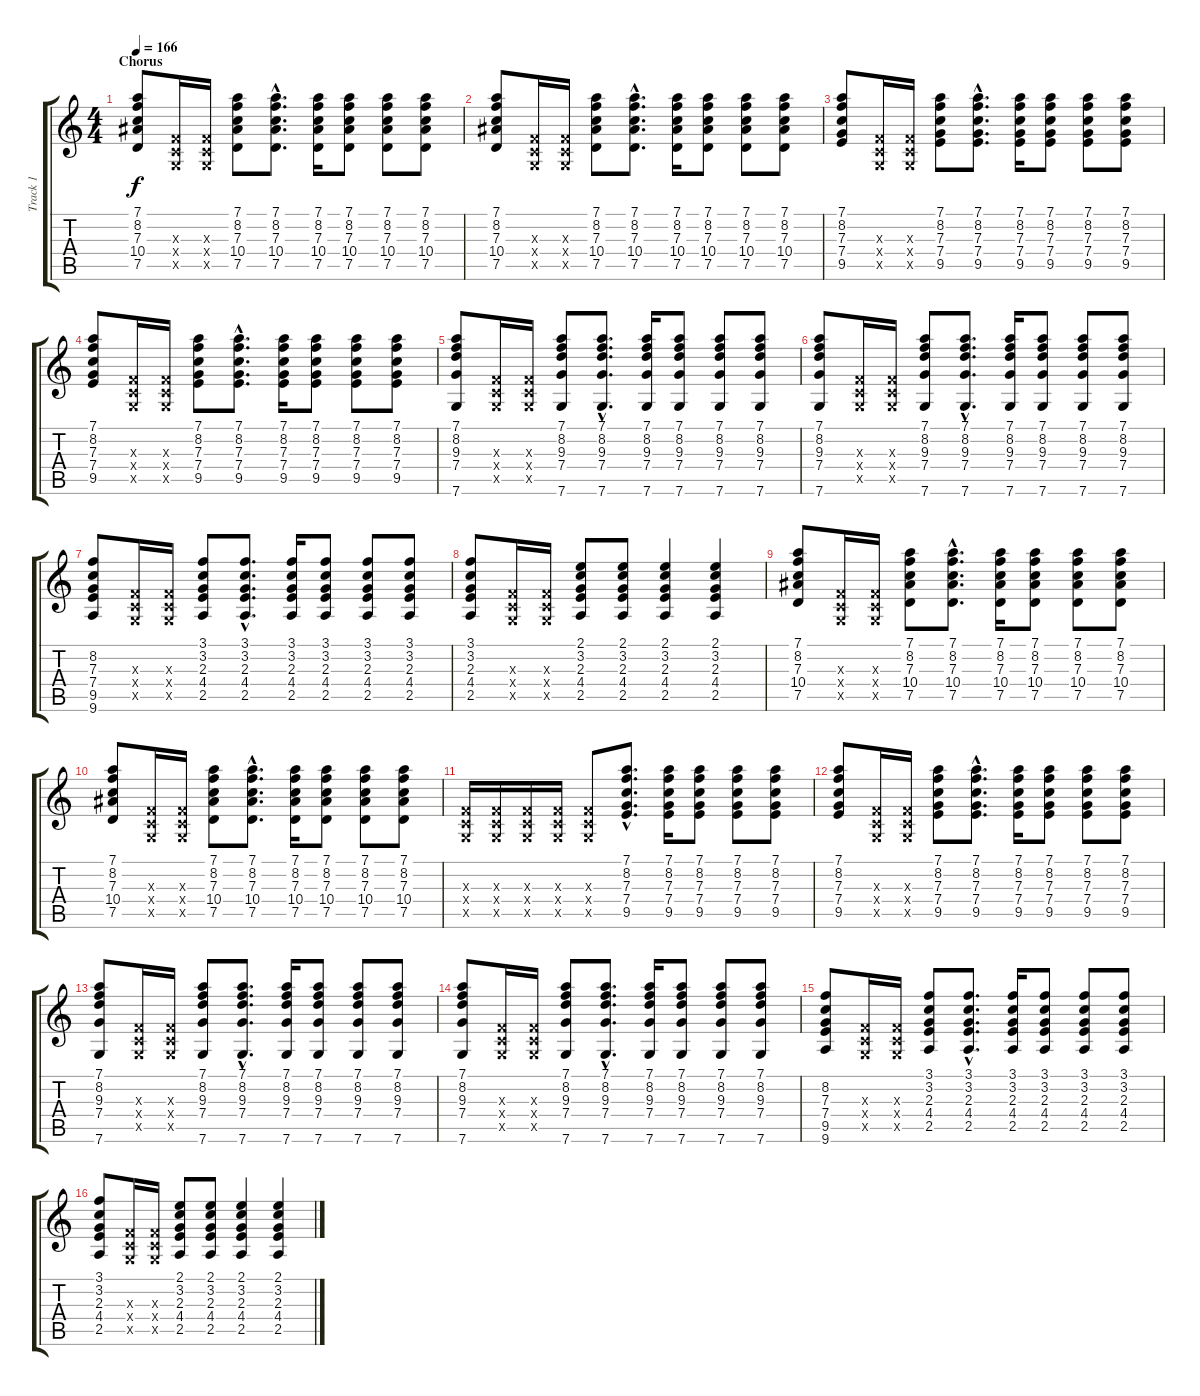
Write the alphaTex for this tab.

\track ("Track 1" "Track 1") {instrument electricguitarjazz}
\staff {score tabs}
\tuning (D4 A3 F3 C3 G2 C2) {hide}
\ts (4 4)
\section ("" "Chorus")
\tempo 166
\clef g2
\ks c
(7.1 8.2 7.3 10.4 7.5).8{dy f} (0.3{x} 0.4{x} 0.5{x}).16 (0.3{x} 0.4{x} 0.5{x}).16 (7.1 8.2 7.3 10.4 7.5).8 (7.1{hac} 8.2{hac} 7.3{hac} 10.4{hac} 7.5{hac}).8{d} (7.1 8.2 7.3 10.4 7.5).16 (7.1 8.2 7.3 10.4 7.5).8 (7.1 8.2 7.3 10.4 7.5).8 (7.1 8.2 7.3 10.4 7.5).8 |
(7.1 8.2 7.3 10.4 7.5).8 (0.3{x} 0.4{x} 0.5{x}).16 (0.3{x} 0.4{x} 0.5{x}).16 (7.1 8.2 7.3 10.4 7.5).8 (7.1{hac} 8.2{hac} 7.3{hac} 10.4{hac} 7.5{hac}).8{d} (7.1 8.2 7.3 10.4 7.5).16 (7.1 8.2 7.3 10.4 7.5).8 (7.1 8.2 7.3 10.4 7.5).8 (7.1 8.2 7.3 10.4 7.5).8 |
(7.1 8.2 7.3 7.4 9.5).8 (0.3{x} 0.4{x} 0.5{x}).16 (0.3{x} 0.4{x} 0.5{x}).16 (7.1 8.2 7.3 7.4 9.5).8 (7.1{hac} 8.2{hac} 7.3{hac} 7.4{hac} 9.5{hac}).8{d} (7.1 8.2 7.3 7.4 9.5).16 (7.1 8.2 7.3 7.4 9.5).8 (7.1 8.2 7.3 7.4 9.5).8 (7.1 8.2 7.3 7.4 9.5).8 |
(7.1 8.2 7.3 7.4 9.5).8 (0.3{x} 0.4{x} 0.5{x}).16 (0.3{x} 0.4{x} 0.5{x}).16 (7.1 8.2 7.3 7.4 9.5).8 (7.1{hac} 8.2{hac} 7.3{hac} 7.4{hac} 9.5{hac}).8{d} (7.1 8.2 7.3 7.4 9.5).16 (7.1 8.2 7.3 7.4 9.5).8 (7.1 8.2 7.3 7.4 9.5).8 (7.1 8.2 7.3 7.4 9.5).8 |
(7.1 8.2 9.3 7.4 7.6).8 (0.3{x} 0.4{x} 0.5{x}).16 (0.3{x} 0.4{x} 0.5{x}).16 (7.1 8.2 9.3 7.4 7.6).8 (7.1{hac} 8.2{hac} 9.3{hac} 7.4{hac} 7.6{hac}).8{d} (7.1 8.2 9.3 7.4 7.6).16 (7.1 8.2 9.3 7.4 7.6).8 (7.1 8.2 9.3 7.4 7.6).8 (7.1 8.2 9.3 7.4 7.6).8 |
(7.1 8.2 9.3 7.4 7.6).8 (0.3{x} 0.4{x} 0.5{x}).16 (0.3{x} 0.4{x} 0.5{x}).16 (7.1 8.2 9.3 7.4 7.6).8 (7.1{hac} 8.2{hac} 9.3{hac} 7.4{hac} 7.6{hac}).8{d} (7.1 8.2 9.3 7.4 7.6).16 (7.1 8.2 9.3 7.4 7.6).8 (7.1 8.2 9.3 7.4 7.6).8 (7.1 8.2 9.3 7.4 7.6).8 |
(8.2 7.3 7.4 9.5 9.6).8 (0.3{x} 0.4{x} 0.5{x}).16 (0.3{x} 0.4{x} 0.5{x}).16 (3.1 3.2 2.3 4.4 2.5).8 (3.1{hac} 3.2{hac} 2.3{hac} 4.4{hac} 2.5{hac}).8{d} (3.1 3.2 2.3 4.4 2.5).16 (3.1 3.2 2.3 4.4 2.5).8 (3.1 3.2 2.3 4.4 2.5).8 (3.1 3.2 2.3 4.4 2.5).8 |
(3.1 3.2 2.3 4.4 2.5).8 (0.3{x} 0.4{x} 0.5{x}).16 (0.3{x} 0.4{x} 0.5{x}).16 (2.1 3.2 2.3 4.4 2.5).8 (2.1 3.2 2.3 4.4 2.5).8 (2.1 3.2 2.3 4.4 2.5).4 (2.1 3.2 2.3 4.4 2.5).4 |
(7.1 8.2 7.3 10.4 7.5).8 (0.3{x} 0.4{x} 0.5{x}).16 (0.3{x} 0.4{x} 0.5{x}).16 (7.1 8.2 7.3 10.4 7.5).8 (7.1{hac} 8.2{hac} 7.3{hac} 10.4{hac} 7.5{hac}).8{d} (7.1 8.2 7.3 10.4 7.5).16 (7.1 8.2 7.3 10.4 7.5).8 (7.1 8.2 7.3 10.4 7.5).8 (7.1 8.2 7.3 10.4 7.5).8 |
(7.1 8.2 7.3 10.4 7.5).8 (0.3{x} 0.4{x} 0.5{x}).16 (0.3{x} 0.4{x} 0.5{x}).16 (7.1 8.2 7.3 10.4 7.5).8 (7.1{hac} 8.2{hac} 7.3{hac} 10.4{hac} 7.5{hac}).8{d} (7.1 8.2 7.3 10.4 7.5).16 (7.1 8.2 7.3 10.4 7.5).8 (7.1 8.2 7.3 10.4 7.5).8 (7.1 8.2 7.3 10.4 7.5).8 |
(0.3{x} 0.4{x} 0.5{x}).16 (0.3{x} 0.4{x} 0.5{x}).16 (0.3{x} 0.4{x} 0.5{x}).16 (0.3{x} 0.4{x} 0.5{x}).16 (0.3{x} 0.4{x} 0.5{x}).8 (7.1{hac} 8.2{hac} 7.3{hac} 7.4{hac} 9.5{hac}).8{d} (7.1 8.2 7.3 7.4 9.5).16 (7.1 8.2 7.3 7.4 9.5).8 (7.1 8.2 7.3 7.4 9.5).8 (7.1 8.2 7.3 7.4 9.5).8 |
(7.1 8.2 7.3 7.4 9.5).8 (0.3{x} 0.4{x} 0.5{x}).16 (0.3{x} 0.4{x} 0.5{x}).16 (7.1 8.2 7.3 7.4 9.5).8 (7.1{hac} 8.2{hac} 7.3{hac} 7.4{hac} 9.5{hac}).8{d} (7.1 8.2 7.3 7.4 9.5).16 (7.1 8.2 7.3 7.4 9.5).8 (7.1 8.2 7.3 7.4 9.5).8 (7.1 8.2 7.3 7.4 9.5).8 |
(7.1 8.2 9.3 7.4 7.6).8 (0.3{x} 0.4{x} 0.5{x}).16 (0.3{x} 0.4{x} 0.5{x}).16 (7.1 8.2 9.3 7.4 7.6).8 (7.1{hac} 8.2{hac} 9.3{hac} 7.4{hac} 7.6{hac}).8{d} (7.1 8.2 9.3 7.4 7.6).16 (7.1 8.2 9.3 7.4 7.6).8 (7.1 8.2 9.3 7.4 7.6).8 (7.1 8.2 9.3 7.4 7.6).8 |
(7.1 8.2 9.3 7.4 7.6).8 (0.3{x} 0.4{x} 0.5{x}).16 (0.3{x} 0.4{x} 0.5{x}).16 (7.1 8.2 9.3 7.4 7.6).8 (7.1{hac} 8.2{hac} 9.3{hac} 7.4{hac} 7.6{hac}).8{d} (7.1 8.2 9.3 7.4 7.6).16 (7.1 8.2 9.3 7.4 7.6).8 (7.1 8.2 9.3 7.4 7.6).8 (7.1 8.2 9.3 7.4 7.6).8 |
(8.2 7.3 7.4 9.5 9.6).8 (0.3{x} 0.4{x} 0.5{x}).16 (0.3{x} 0.4{x} 0.5{x}).16 (3.1 3.2 2.3 4.4 2.5).8 (3.1{hac} 3.2{hac} 2.3{hac} 4.4{hac} 2.5{hac}).8{d} (3.1 3.2 2.3 4.4 2.5).16 (3.1 3.2 2.3 4.4 2.5).8 (3.1 3.2 2.3 4.4 2.5).8 (3.1 3.2 2.3 4.4 2.5).8 |
(3.1 3.2 2.3 4.4 2.5).8 (0.3{x} 0.4{x} 0.5{x}).16 (0.3{x} 0.4{x} 0.5{x}).16 (2.1 3.2 2.3 4.4 2.5).8 (2.1 3.2 2.3 4.4 2.5).8 (2.1 3.2 2.3 4.4 2.5).4 (2.1 3.2 2.3 4.4 2.5).4
